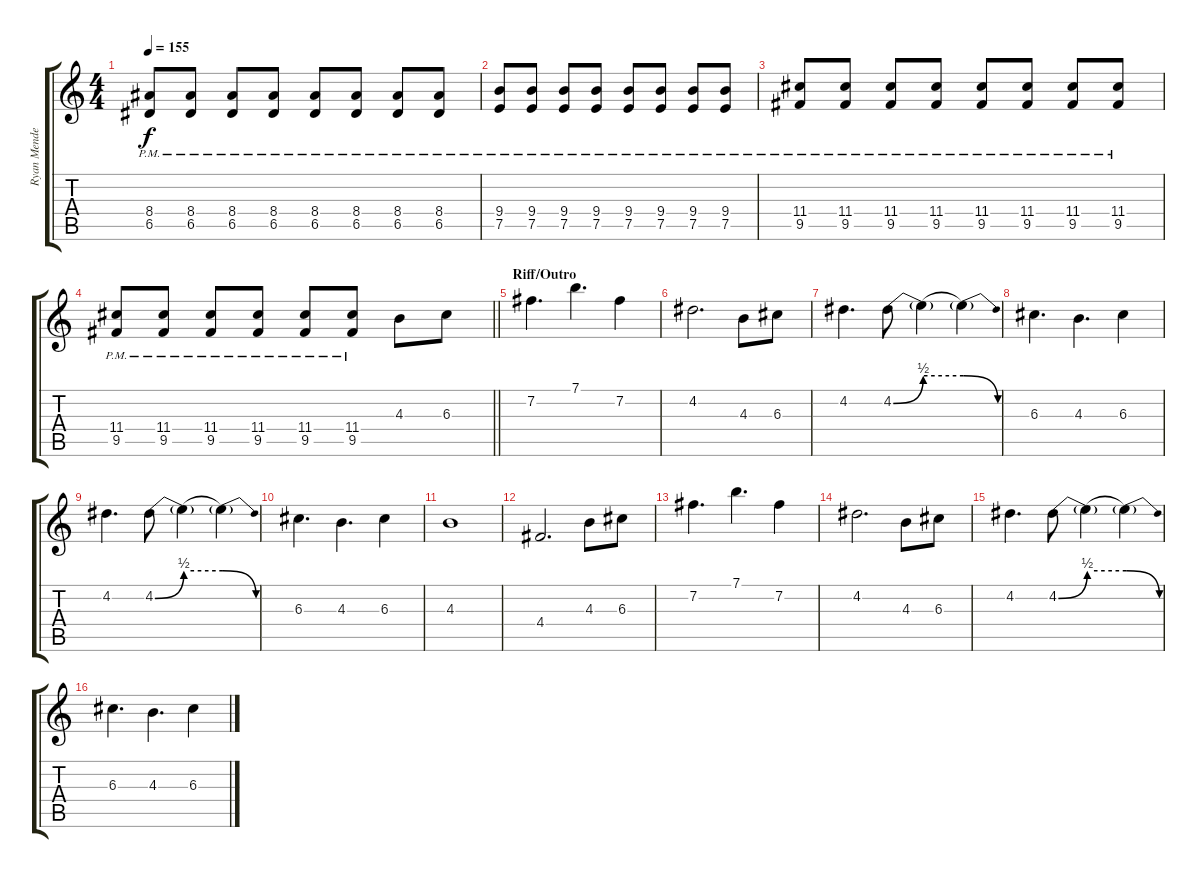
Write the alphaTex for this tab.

\track ("Ryan Mendez - Lead Guitar" "Ryan Mende") {instrument acousticguitarsteel}
\staff {score tabs}
\tuning (E4 B3 G3 D3 A2 E2) {hide}
\ts (4 4)
\tempo 155
\clef g2
\ks c
(8.4{pm} 6.5{pm}).8{dy f} (8.4{pm} 6.5{pm}).8 (8.4{pm} 6.5{pm}).8 (8.4{pm} 6.5{pm}).8 (8.4{pm} 6.5{pm}).8 (8.4{pm} 6.5{pm}).8 (8.4{pm} 6.5{pm}).8 (8.4{pm} 6.5{pm}).8 |
(9.4{pm} 7.5{pm}).8 (9.4{pm} 7.5{pm}).8 (9.4{pm} 7.5{pm}).8 (9.4{pm} 7.5{pm}).8 (9.4{pm} 7.5{pm}).8 (9.4{pm} 7.5{pm}).8 (9.4{pm} 7.5{pm}).8 (9.4{pm} 7.5{pm}).8 |
(11.4{pm} 9.5{pm}).8 (11.4{pm} 9.5{pm}).8 (11.4{pm} 9.5{pm}).8 (11.4{pm} 9.5{pm}).8 (11.4{pm} 9.5{pm}).8 (11.4{pm} 9.5{pm}).8 (11.4{pm} 9.5{pm}).8 (11.4{pm} 9.5{pm}).8 |
\barLineRight lightlight
(11.4{pm} 9.5{pm}).8 (11.4{pm} 9.5{pm}).8 (11.4{pm} 9.5{pm}).8 (11.4{pm} 9.5{pm}).8 (11.4{pm} 9.5{pm}).8 (11.4{pm} 9.5{pm}).8 4.3.8 6.3.8 |
\section ("" "Riff/Outro")
7.2.4{d} 7.1.4{d} 7.2.4 |
4.2.2{d} 4.3.8 6.3.8 |
4.2.4{d} 4.2{be (bend 0 0 60 2)}.8 4.2{be (hold 0 2 60 2) t}.4 4.2{be (release 0 2 60 0) t}.4 |
6.3.4{d} 4.3.4{d} 6.3.4 |
4.2.4{d} 4.2{be (bend 0 0 60 2)}.8 4.2{be (hold 0 2 60 2) t}.4 4.2{be (release 0 2 60 0) t}.4 |
6.3.4{d} 4.3.4{d} 6.3.4 |
4.3.1 |
4.4.2{d} 4.3.8 6.3.8 |
7.2.4{d} 7.1.4{d} 7.2.4 |
4.2.2{d} 4.3.8 6.3.8 |
4.2.4{d} 4.2{be (bend 0 0 60 2)}.8 4.2{be (hold 0 2 60 2) t}.4 4.2{be (release 0 2 60 0) t}.4 |
6.3.4{d} 4.3.4{d} 6.3.4
